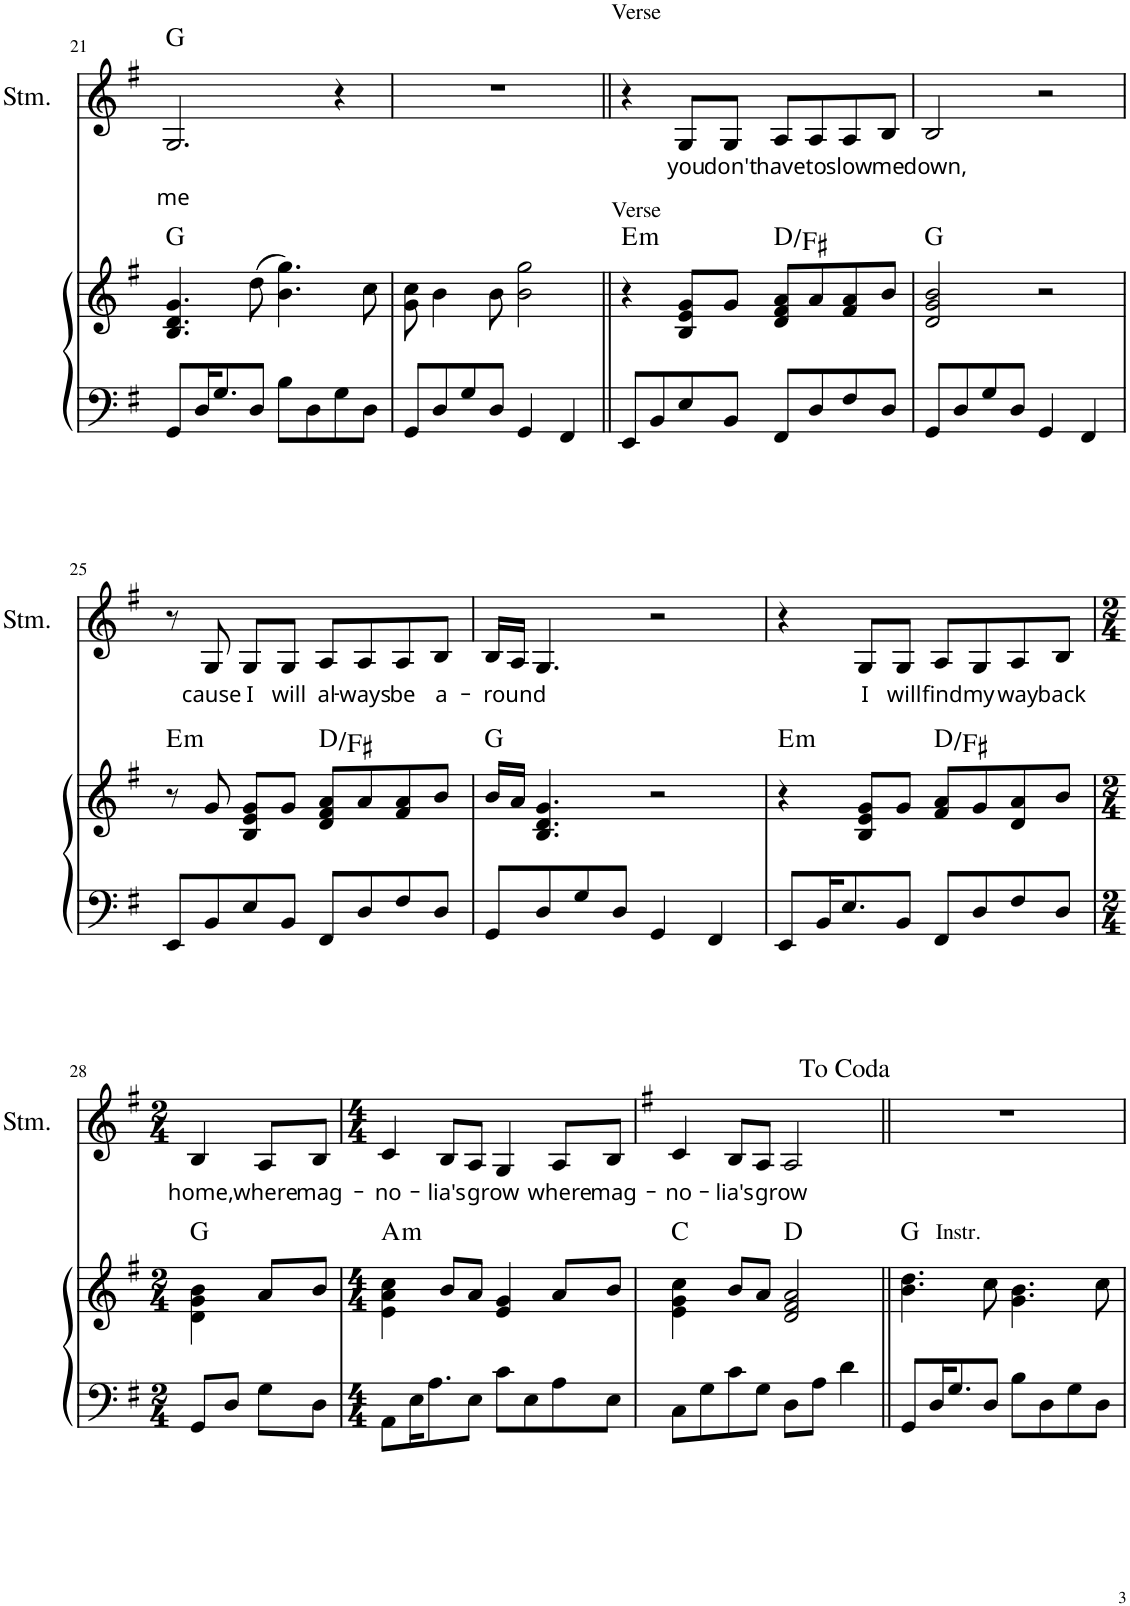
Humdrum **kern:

**kern	**kern	**harte	**kern	**text	**text	**harte
*part2	*part2	*part2	*part1	*part1	*part1	*part1
*staff3	*staff2	*	*staff1	*staff1	*staff1	*
*I"Piano	*	*	*I"Stem	*	*	*
*I'Pno	*	*	*I'Stm.	*	*	*
!!LO:PB:g=z
*clefF4	*clefG2	*	*clefG2	*	*	*
*k[f#]	*k[f#]	*	*k[f#]	*	*	*
*M4/4	*M4/4	*	*M4/4	*	*	*
=21	=21	=21	=21	=21	=21	=21
!	!	!	!	!	!LO:LY:b	!
8GG/L	4.B/ 4.d/ 4.g/	G:maj	2.G/	.	me	G:maj
16D/K	.	.	.	.	.	.
8.G/	.	.	.	.	.	.
8D/J	(>8dd\	.	.	.	.	.
8B\L	4.b\ 4.gg\)	.	.	.	.	.
8D\	.	.	.	.	.	.
8G\	.	.	4r	.	.	.
8D\J	8cc\	.	.	.	.	.
=22	=22	=22	=22	=22	=22	=22
8GG/L	8g\ 8cc\	.	1r	.	.	.
8D/	4b\	.	.	.	.	.
8G/	.	.	.	.	.	.
8D/J	8b\	.	.	.	.	.
4GG/	2b\ 2gg\	.	.	.	.	.
4FF#/	.	.	.	.	.	.
=23||	=23||	=23||	=23||	=23||	=23||	=23||
!	!	!LO:H:kt=m	!	!	!	!
8EE/L	4r	E:min	4r	.	.	.
8BB/	.	.	.	.	.	.
!	!	!	!LO:TX:a:t=Verse	!	!	!
!	!LO:TX:a:t=Verse	!	!	!	!	!
!	!	!	!	!LO:LY:b	!	!
8E/	8B/ 8e/ 8g/L	.	8G/L	you	.	.
!	!	!	!	!LO:LY:b	!	!
8BB/J	8g/J	.	8G/J	don't	.	.
!	!	!	!	!LO:LY:b	!	!
8FF#/L	8d/ 8f#/ 8a/L	D:maj/3	8A/L	have	.	.
!	!	!	!	!LO:LY:b	!	!
8D/	8a/	.	8A/	to	.	.
!	!	!	!	!LO:LY:b	!	!
8F#/	8f#/ 8a/	.	8A/	slow	.	.
!	!	!	!	!LO:LY:b	!	!
8D/J	8b/J	.	8B/J	me	.	.
=24	=24	=24	=24	=24	=24	=24
!	!	!	!	!LO:LY:b	!	!
8GG/L	2d/ 2g/ 2b/	G:maj	2B/	down,	.	.
8D/	.	.	.	.	.	.
8G/	.	.	.	.	.	.
8D/J	.	.	.	.	.	.
4GG/	2r	.	2r	.	.	.
4FF#/	.	.	.	.	.	.
!!LO:LB:g=z
=25	=25	=25	=25	=25	=25	=25
!	!	!LO:H:kt=m	!	!	!	!
8EE/L	8r	E:min	8r	.	.	.
!	!	!	!	!LO:LY:b	!	!
8BB/	8g/	.	8G/	cause	.	.
!	!	!	!	!LO:LY:b	!	!
8E/	8B/ 8e/ 8g/L	.	8G/L	I	.	.
!	!	!	!	!LO:LY:b	!	!
8BB/J	8g/J	.	8G/J	will	.	.
!	!	!	!	!LO:LY:b	!	!
8FF#/L	8d/ 8f#/ 8a/L	D:maj/3	8A/L	al-	.	.
!	!	!	!	!LO:LY:b	!	!
8D/	8a/	.	8A/	-ways	.	.
!	!	!	!	!LO:LY:b	!	!
8F#/	8f#/ 8a/	.	8A/	be	.	.
!	!	!	!	!LO:LY:b	!	!
8D/J	8b/J	.	8B/J	a-	.	.
=26	=26	=26	=26	=26	=26	=26
!	!	!	!	!LO:LY:b	!	!
8GG/L	16b/LL	G:maj	16B/LL	-round	.	.
.	16a/JJ	.	16A/JJ	.	.	.
8D/	4.B/ 4.d/ 4.g/	.	4.G/	.	.	.
8G/	.	.	.	.	.	.
8D/J	.	.	.	.	.	.
4GG/	2r	.	2r	.	.	.
4FF#/	.	.	.	.	.	.
=27	=27	=27	=27	=27	=27	=27
!	!	!LO:H:kt=m	!	!	!	!
8EE/L	4r	E:min	4r	.	.	.
16BB/K	.	.	.	.	.	.
8.E/	.	.	.	.	.	.
!	!	!	!	!LO:LY:b	!	!
.	8B/ 8e/ 8g/L	.	8G/L	I	.	.
!	!	!	!	!LO:LY:b	!	!
8BB/J	8g/J	.	8G/J	will	.	.
!	!	!	!	!LO:LY:b	!	!
8FF#/L	8f#/ 8a/L	D:maj/3	8A/L	find	.	.
!	!	!	!	!LO:LY:b	!	!
8D/	8g/	.	8G/	my	.	.
!	!	!	!	!LO:LY:b	!	!
8F#/	8d/ 8a/	.	8A/	way	.	.
!	!	!	!	!LO:LY:b	!	!
8D/J	8b/J	.	8B/J	back	.	.
!!LO:LB:g=z
=28	=28	=28	=28	=28	=28	=28
*M2/4	*M2/4	*	*M2/4	*	*	*
!	!	!	!	!LO:LY:b	!	!
8GG/L	4d\ 4g\ 4b\	G:maj	4B/	home,	.	.
8D/J	.	.	.	.	.	.
!	!	!	!	!LO:LY:b	!	!
8G\L	8a/L	.	8A/L	where	.	.
!	!	!	!	!LO:LY:b	!	!
8D\J	8b/J	.	8B/J	mag-	.	.
=29	=29	=29	=29	=29	=29	=29
*M4/4	*M4/4	*	*M4/4	*	*	*
!	!	!LO:H:kt=m	!	!LO:LY:b	!	!
8AA\L	4e\ 4a\ 4cc\	A:min	4c/	-no-	.	.
16E\K	.	.	.	.	.	.
8.A\	.	.	.	.	.	.
!	!	!	!	!LO:LY:b	!	!
.	8b/L	.	8B/L	-lia's	.	.
!	!	!	!	!LO:LY:b	!	!
8E\J	8a/J	.	8A/J	grow	.	.
8c\L	4e/ 4g/	.	4G/	.	.	.
8E\	.	.	.	.	.	.
!	!	!	!	!LO:LY:b	!	!
8A\	8a/L	.	8A/L	where	.	.
!	!	!	!	!LO:LY:b	!	!
8E\J	8b/J	.	8B/J	mag-	.	.
=30	=30	=30	=30	=30	=30	=30
*	*	*	*k[f#]	*	*	*
!	!	!	!	!LO:LY:b	!	!
8C\L	4e\ 4g\ 4cc\	C:maj	4c/	-no-	.	.
8G\	.	.	.	.	.	.
!	!	!	!	!LO:LY:b	!	!
8c\	8b/L	.	8B/L	-lia's	.	.
!	!	!	!	!LO:LY:b	!	!
8G\J	8a/J	.	8A/J	grow	.	.
8D\L	2d/ 2f#/ 2a/	D:maj	2A/	.	.	.
8A\J	.	.	.	.	.	.
4d\	.	.	.	.	.	.
=31||	=31||	=31||	=31||	=31||	=31||	=31||
8GG/L	4.b\ 4.dd\	G:maj	1r	.	.	.
16D/K	.	.	.	.	.	.
8.G/	.	.	.	.	.	.
!	!LO:TX:a:t=Instr.	!	!	!	!	!
8D/J	8cc\	.	.	.	.	.
8B\L	4.g\ 4.b\	.	.	.	.	.
8D\	.	.	.	.	.	.
8G\	.	.	.	.	.	.
8D\J	8cc\	.	.	.	.	.
=	=	=	=	=	=	=
*-	*-	*-	*-	*-	*-	*-
